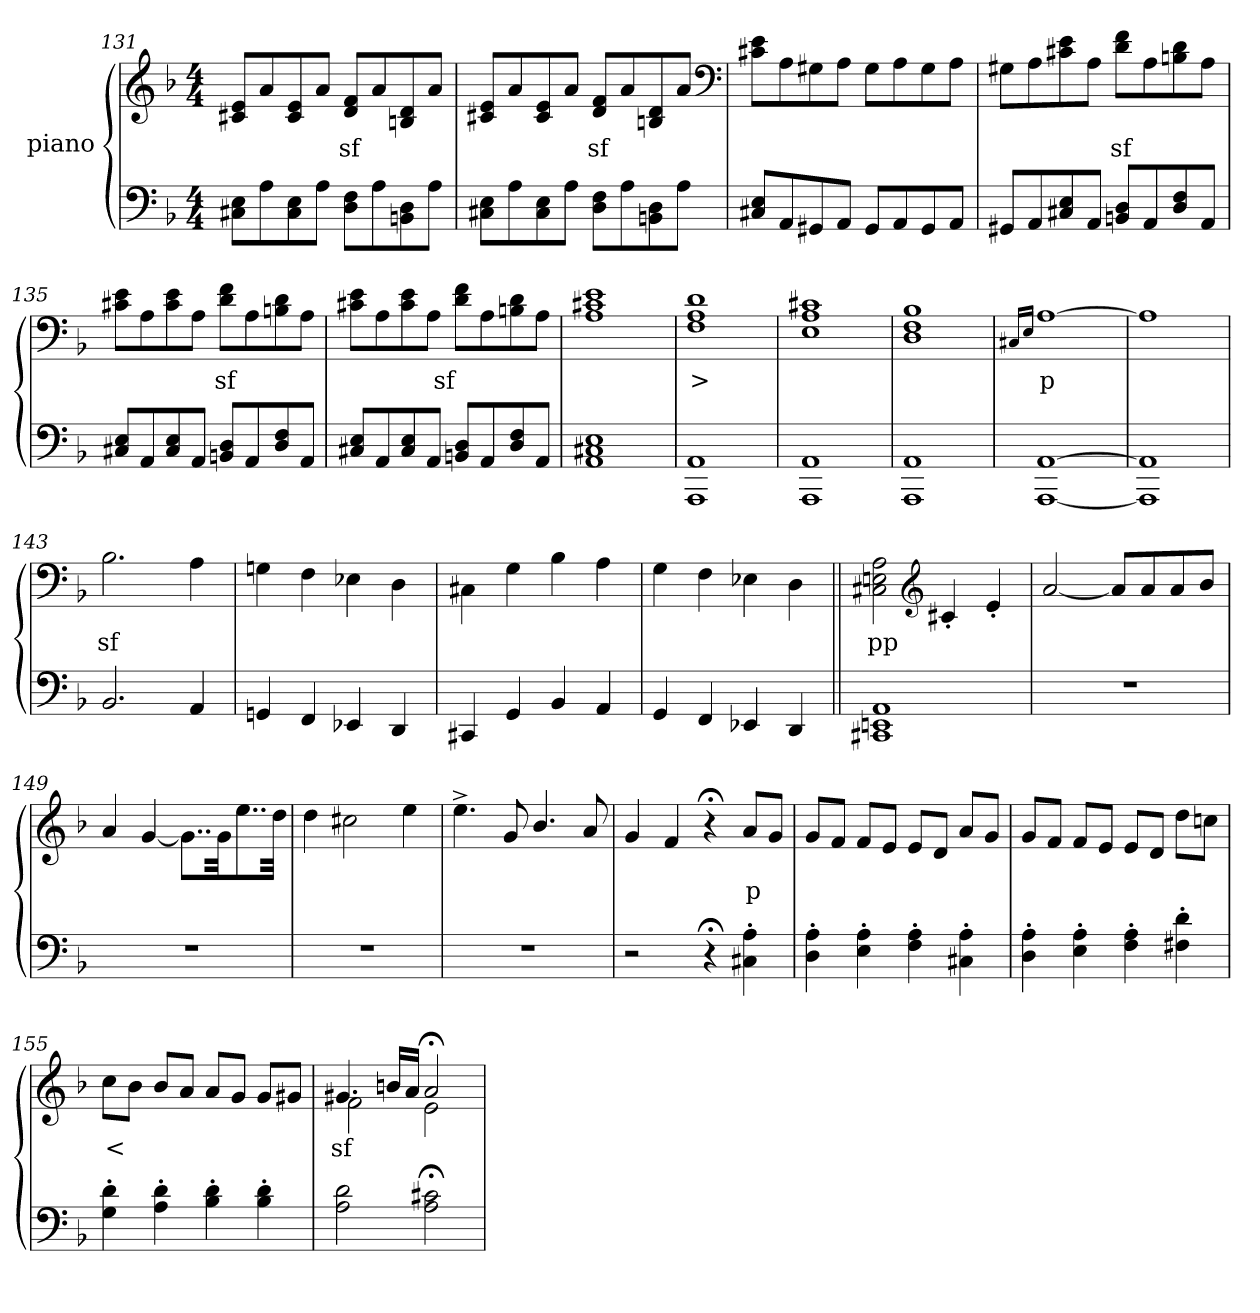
**kern	**kern	**text
*part2	*part1	*part1
*staff2	*staff1	*staff1
*	*I"piano	*
*clefF4	*clefG2	*
*k[b-]	*k[b-]	*
*d:	*d:	*
*M4/4	*M4/4	*
=131	=131	=131
8C#X 8EL	8c#X 8eL	.
8A	8a	.
8C# 8E	8c# 8e	.
8AJ	8aJ	.
8D 8FL	8d 8fL	sf
8A	8a	.
8BBn 8D	8Bn 8d	.
8AJ	8aJ	.
=132	=132	=132
8C#X 8EL	8c#X 8eL	.
8A	8a	.
8C# 8E	8c# 8e	.
8AJ	8aJ	.
8D 8FL	8d 8fL	sf
8A	8a	.
8BBn 8D	8Bn 8d	.
8AJ	8aJ	.
*	*clefF4	*
=133	=133	=133
8C#X 8EL	8c#X 8eL	.
8AA	8A	.
8GG#X	8G#X	.
8AAJ	8AJ	.
8GG#L	8G#L	.
8AA	8A	.
8GG#	8G#	.
8AAJ	8AJ	.
=134	=134	=134
8GG#XL	8G#XL	.
8AA	8A	.
8C#X 8E	8c#X 8e	.
8AAJ	8AJ	.
8BBn 8DL	8d 8fL	sf
8AA	8A	.
8D 8F	8Bn 8d	.
8AAJ	8AJ	.
=135	=135	=135
8C#X 8EL	8c#X 8eL	.
8AA	8A	.
8C# 8E	8c# 8e	.
8AAJ	8AJ	.
8BBn 8DL	8d 8fL	sf
8AA	8A	.
8D 8F	8Bn 8d	.
8AAJ	8AJ	.
=136	=136	=136
8C#X 8EL	8c#X 8eL	.
8AA	8A	.
8C# 8E	8c# 8e	.
8AAJ	8AJ	.
8BBn 8DL	8d 8fL	sf
8AA	8A	.
8D 8F	8Bn 8d	.
8AAJ	8AJ	.
=137	=137	=137
1AA 1C#X 1E	1A 1c#X 1e	.
=138	=138	=138
1AAA 1AA	1F 1A 1d	>
=139	=139	=139
1AAA 1AA	1E 1A 1c#X	.
=140	=140	=140
1AAA 1AA	1D 1F 1B-	.
=141	=141	=141
.	16qC#X/LL	.
.	16qE/JJ	.
[1AAA [1AA	[1A	p
=142	=142	=142
1AAA] 1AA]	1A]	.
=143	=143	=143
2.BB-	2.B-	sf
4AA	4A	.
=144	=144	=144
4GGn	4Gn	.
4FF	4F	.
4EE-X	4E-X	.
4DD	4D	.
=145	=145	=145
4CC#X	4C#X\	.
4GG	4G	.
4BB-	4B-	.
4AA	4A	.
=146	=146	=146
4GG	4G	.
4FF	4F	.
4EE-X	4E-X	.
4DD	4D	.
=147||	=147||	=147||
1CC#X 1EEn 1AA	2C#X 2En 2A	pp
*	*clefG2	*
.	4c#'>	.
.	4e'>	.
=148	=148	=148
1r	[2a	.
.	8aL]	.
.	8a	.
.	8a	.
.	8b-J	.
=149	=149	=149
1r	4a	.
.	[4g	.
.	8..gL]	.
.	32g	.
.	8..ee	.
.	32ddJkk	.
=150	=150	=150
1r	4dd	.
.	2cc#X	.
.	4ee	.
=151	=151	=151
1r	4.ee^>	.
.	8g	.
.	4.b-/	.
.	8a	.
=152	=152	=152
2r	4g	.
.	4f	.
4r;<	4r;<	.
4C#X'> 4A'>	8aL	p
.	8gJ	.
=153	=153	=153
4D'> 4A'>	8gL	.
.	8fJ	.
4E'> 4A'>	8fL	.
.	8eJ	.
4F'> 4A'>	8eL	.
.	8dJ	.
4C#X'> 4A'>	8aL	.
.	8gJ	.
=154	=154	=154
4D'> 4A'>	8gL	.
.	8fJ	.
4E'> 4A'>	8fL	.
.	8eJ	.
4F'> 4A'>	8eL	.
.	8dJ	.
4F#X'> 4d'>	8ddL	.
.	8ccnJ	.
=155	=155	=155
4G'> 4d'>	8ccL	<
.	8b-J	.
4A'> 4d'>	8b-L	.
.	8aJ	.
4B-'> 4d'>	8aL	.
.	8gJ	.
4B-'> 4d'>	8gL	.
.	8g#XJ	.
=156	=156	=156
*	*^	*
2A 2d	4.g#X	2f	sf
.	16bnLL	.	.
.	16aJJ	.	.
2A;< 2c#X;<	2a;<	2e	.
*	*v	*v	*
=	=	=
*-	*-	*-
